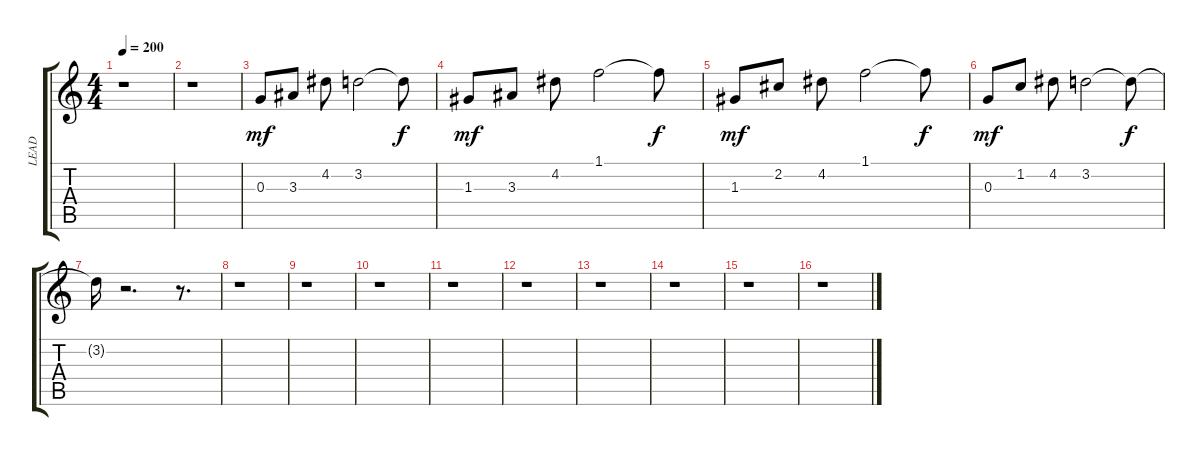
\track ("LEAD" "LEAD") {instrument overdrivenguitar}
\staff {score tabs}
\tuning (E4 B3 G3 D3 A2 E2) {hide}
\ts (4 4)
\tempo 200
\clef g2
\ks c
r.1{dy f} |
r.1 |
0.3.8{dy mf} 3.3.8 4.2.8 3.2.2 3.2{t}.8{dy f} |
1.3.8{dy mf} 3.3.8 4.2.8 1.1.2 1.1{t}.8{dy f} |
1.3.8{dy mf} 2.2.8 4.2.8 1.1.2 1.1{t}.8{dy f} |
0.3.8{dy mf} 1.2.8 4.2.8 3.2.2 3.2{t}.8{dy f} |
3.2{t}.16 r.2{d} r.8{d} |
r.1 |
r.1 |
r.1 |
r.1 |
r.1 |
r.1 |
r.1 |
r.1 |
r.1
